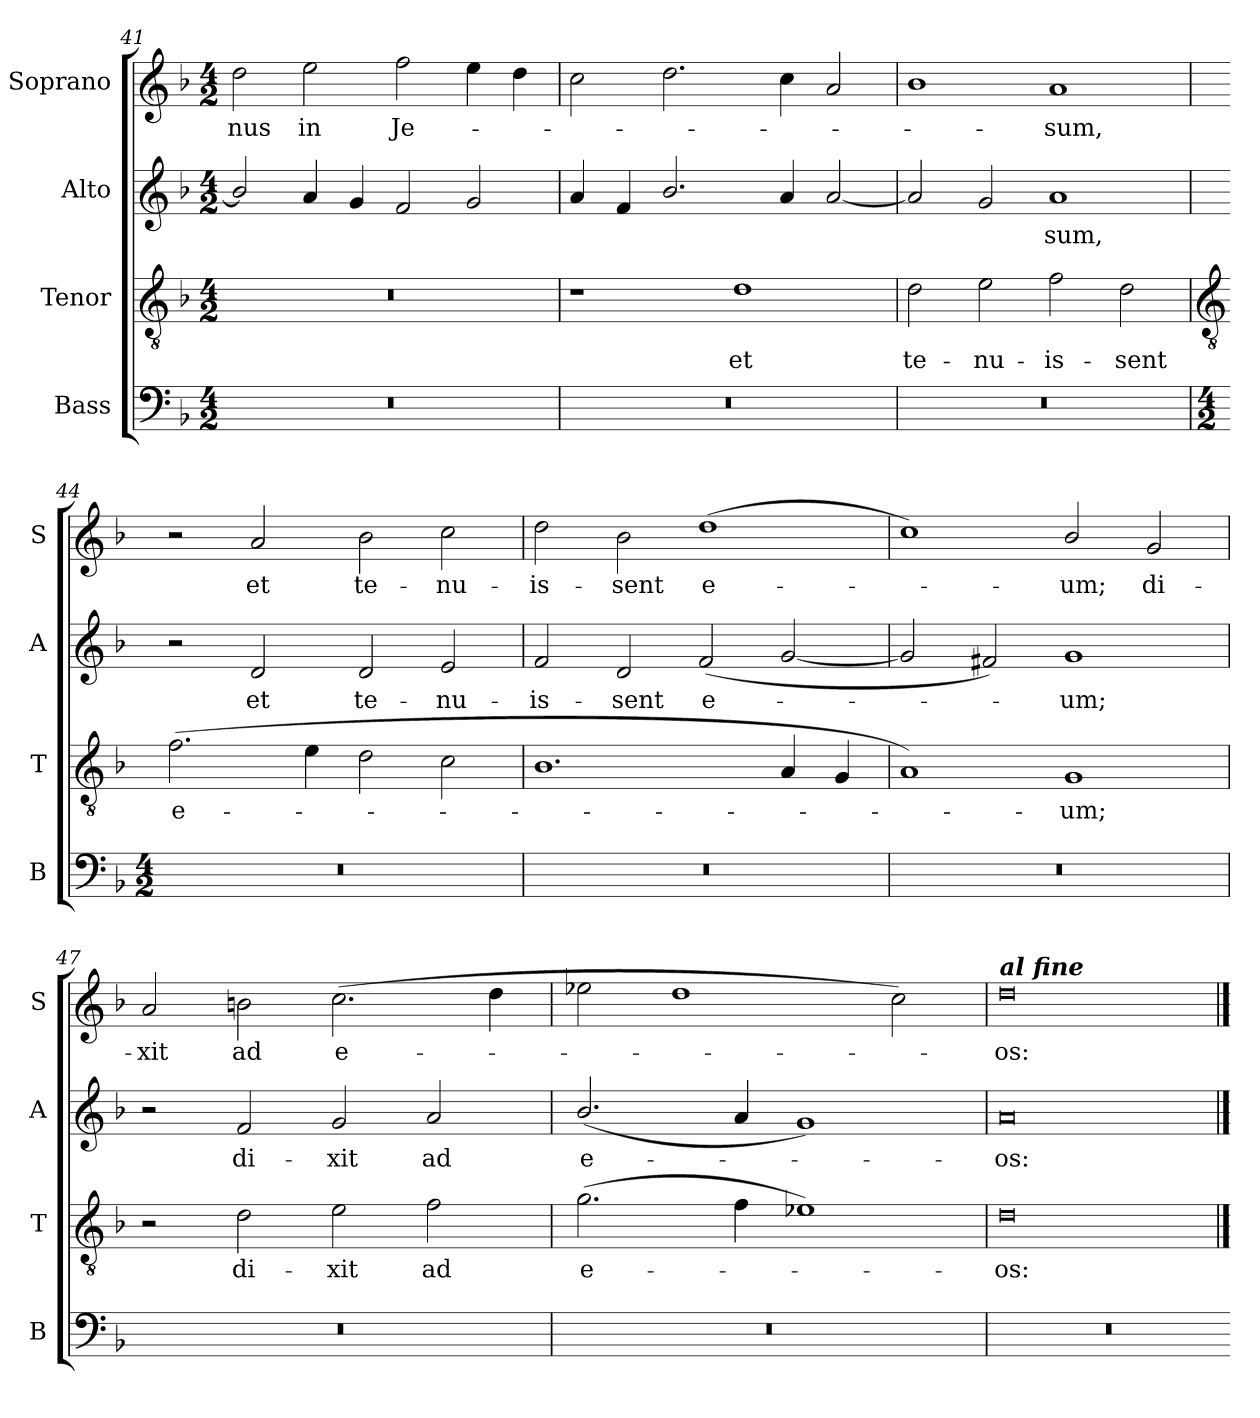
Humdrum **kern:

**kern	**kern	**text	**kern	**text	**kern	**text
*part4	*part3	*part3	*part2	*part2	*part1	*part1
*staff4	*staff3	*staff3	*staff2	*staff2	*staff1	*staff1
*I"Bass	*I"Tenor	*	*I"Alto	*	*I"Soprano	*
*I'B	*I'T	*	*I'A	*	*I'S	*
*clefF4	*clefGv2	*	*clefG2	*	*clefG2	*
*k[b-]	*k[b-]	*	*k[b-]	*	*k[b-]	*
*F:	*F:	*	*F:	*	*F:	*
*M4/2	*M4/2	*	*M4/2	*	*M4/2	*
=41	=41	=41	=41	=41	=41	=41
!	!	!	!	!	!	!LO:LY:b
0r	0r	.	2b-/]	.	2dd	-nus
!	!	!	!	!	!	!LO:LY:b
.	.	.	4a	.	2ee	in
.	.	.	4g	.	.	.
!	!	!	!	!	!	!LO:LY:b
.	.	.	2f	.	2ff	Je-
.	.	.	2g	.	4ee	.
.	.	.	.	.	4dd	.
=42	=42	=42	=42	=42	=42	=42
0r	1r	.	4a	.	2cc	.
.	.	.	4f	.	.	.
.	.	.	2.b-/	.	2.dd	.
!	!	!LO:LY:b	!	!	!	!
.	1d	et	.	.	.	.
.	.	.	4a	.	4cc	.
.	.	.	[2a	.	2a	.
=43	=43	=43	=43	=43	=43	=43
!	!	!LO:LY:b	!	!	!	!
0r	2d	te-	2a]	.	1b-	.
!	!	!LO:LY:b	!	!	!	!
.	2e	-nu-	2g	.	.	.
!	!	!LO:LY:b	!	!LO:LY:b	!	!LO:LY:b
.	2f	-is-	1a	sum,	1a	sum,
!	!	!LO:LY:b	!	!	!	!
.	2d	-sent	.	.	.	.
!!LO:LB:g=z
=44	=44	=44	=44	=44	=44	=44
*	*clefGv2	*	*	*	*	*
*M4/2	*	*	*	*	*	*
!	!	!LO:LY:b	!	!	!	!
0r	(>2.f	e-	2r	.	2r	.
!	!	!	!	!LO:LY:b	!	!LO:LY:b
.	.	.	2d	et	2a	et
.	4e	.	.	.	.	.
!	!	!	!	!LO:LY:b	!	!LO:LY:b
.	2d	.	2d	te-	2b-	te-
!	!	!	!	!LO:LY:b	!	!LO:LY:b
.	2c	.	2e	-nu-	2cc	-nu-
=45	=45	=45	=45	=45	=45	=45
!	!	!	!	!LO:LY:b	!	!LO:LY:b
0r	1.B-	.	2f	-is-	2dd	-is-
!	!	!	!	!LO:LY:b	!	!LO:LY:b
.	.	.	2d	-sent	2b-	-sent
!	!	!	!	!LO:LY:b	!	!LO:LY:b
.	.	.	(<2f	e-	(>1dd	e-
.	4A	.	[2g	.	.	.
.	4G	.	.	.	.	.
=46	=46	=46	=46	=46	=46	=46
0r	1A)	.	2g]	.	1cc)	.
.	.	.	2f#X)	.	.	.
!	!	!LO:LY:b	!	!LO:LY:b	!	!LO:LY:b
.	1G	um;	1g	um;	2b-/	um;
!	!	!	!	!	!	!LO:LY:b
.	.	.	.	.	2g	di-
=47	=47	=47	=47	=47	=47	=47
!	!	!	!	!	!	!LO:LY:b
0r	2r	.	2r	.	2a	-xit
!	!	!LO:LY:b	!	!LO:LY:b	!	!LO:LY:b
.	2d	di-	2f	di-	2bn	ad
!	!	!LO:LY:b	!	!LO:LY:b	!	!LO:LY:b
.	2e	-xit	2g	-xit	(>2.cc	e-
!	!	!LO:LY:b	!	!LO:LY:b	!	!
.	2f	ad	2a	ad	.	.
.	.	.	.	.	4dd	.
=48	=48	=48	=48	=48	=48	=48
!	!	!LO:LY:b	!	!LO:LY:b	!	!
0r	(>2.g	e-	(<2.b-/	e-	2ee-X	.
.	.	.	.	.	1dd	.
.	4f	.	4a	.	.	.
.	1e-X)	.	1g)	.	.	.
.	.	.	.	.	2cc)	.
=49	=49	=49	=49	=49	=49	=49
!	!	!	!	!	!LO:TX:a:Bi:t=al fine	!
!	!	!LO:LY:b	!	!LO:LY:b	!	!LO:LY:b
0r	0d	os:	0a	os:	0dd	os:
=	==	==	==	==	==	==
*-	*-	*-	*-	*-	*-	*-
